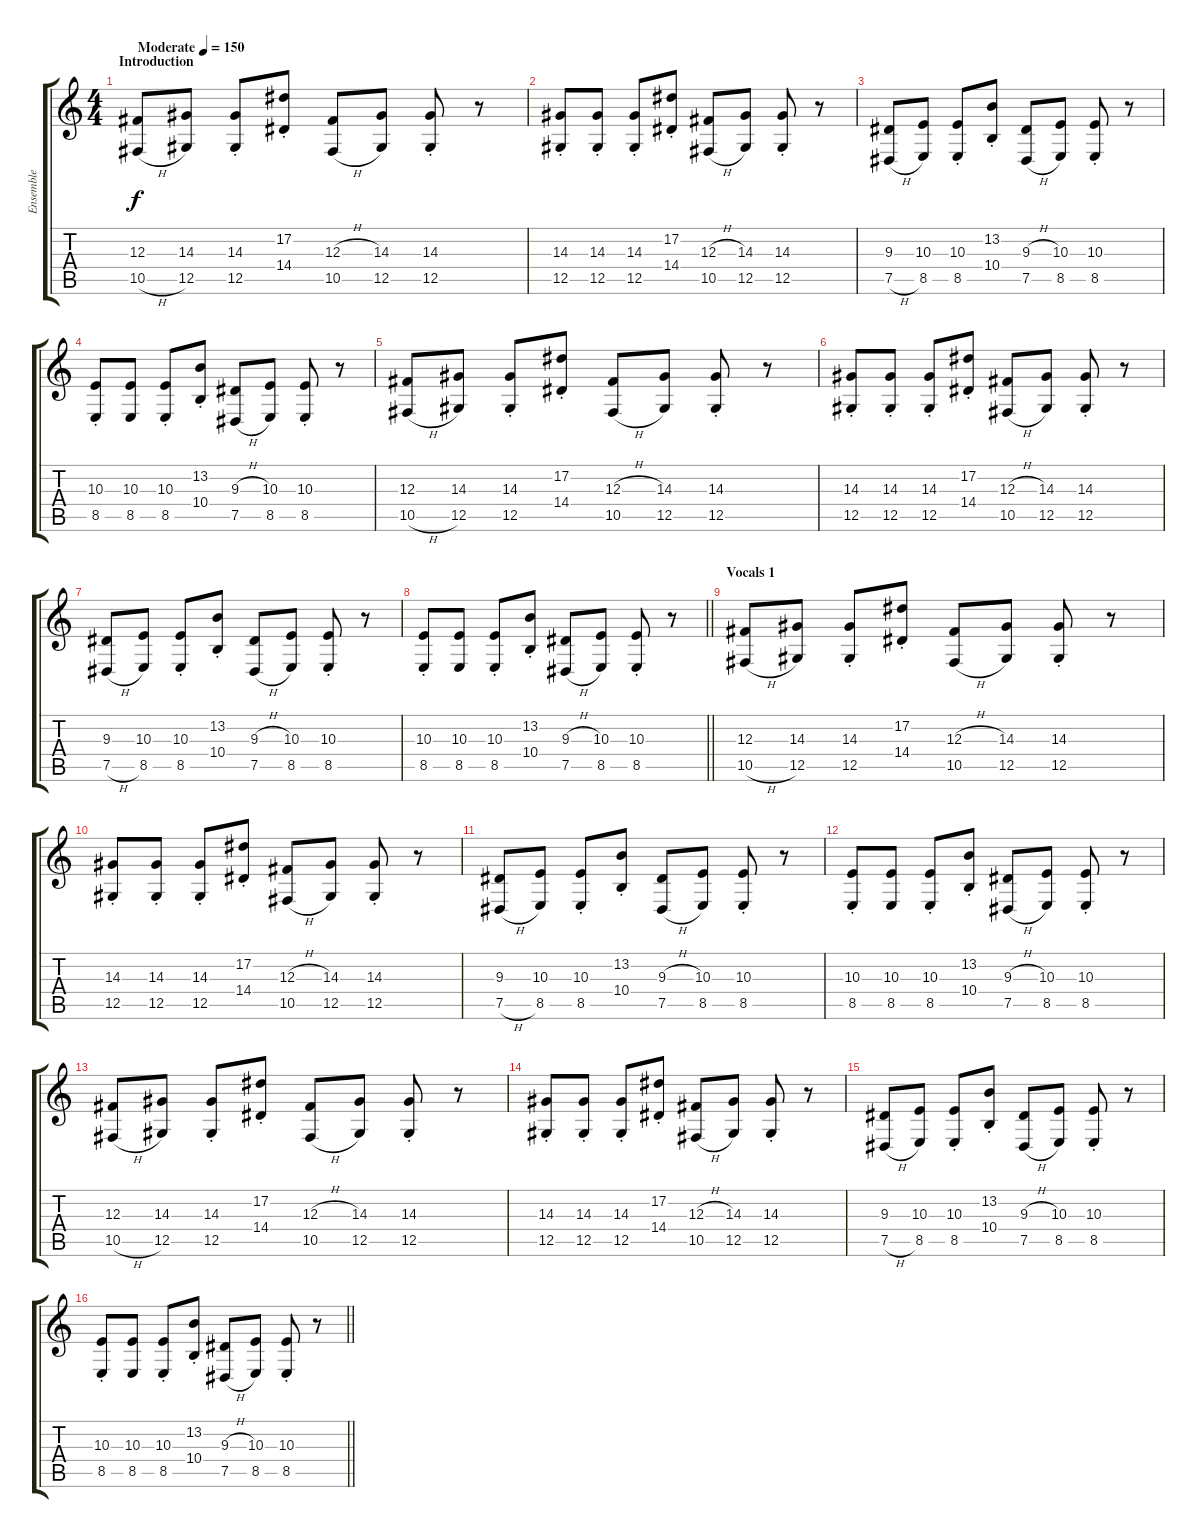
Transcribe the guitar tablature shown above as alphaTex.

\track ("Ensemble" "Ensemble") {instrument stringensemble1}
\staff {score tabs}
\tuning (Eb4 Bb3 Gb3 Db3 Ab2 Db2) {hide}
\ts (4 4)
\section ("" "Introduction")
\tempo (150 "Moderate")
\clef g2
\ks c
(12.3 10.5{h}).8{dy f instrument stringensemble1} (14.3 12.5).8 (14.3{st} 12.5{st}).8 (17.2 14.4{st}).8 (12.3{h} 10.5{h}).8 (14.3 12.5).8 (14.3{st} 12.5{st}).8 r.8 |
(14.3{st} 12.5{st}).8 (14.3{st} 12.5{st}).8 (14.3{st} 12.5{st}).8 (17.2 14.4{st}).8 (12.3{h} 10.5{h}).8 (14.3 12.5).8 (14.3{st} 12.5{st}).8 r.8 |
(9.3 7.5{h}).8 (10.3 8.5).8 (10.3{st} 8.5{st}).8 (13.2 10.4{st}).8 (9.3{h} 7.5{h}).8 (10.3 8.5).8 (10.3{st} 8.5{st}).8 r.8 |
(10.3{st} 8.5{st}).8 (10.3 8.5).8 (10.3{st} 8.5{st}).8 (13.2 10.4{st}).8 (9.3{h} 7.5{h}).8 (10.3 8.5).8 (10.3{st} 8.5{st}).8 r.8 |
(12.3 10.5{h}).8 (14.3 12.5).8 (14.3{st} 12.5{st}).8 (17.2 14.4{st}).8 (12.3{h} 10.5{h}).8 (14.3 12.5).8 (14.3{st} 12.5{st}).8 r.8 |
(14.3{st} 12.5{st}).8 (14.3{st} 12.5{st}).8 (14.3{st} 12.5{st}).8 (17.2 14.4{st}).8 (12.3{h} 10.5{h}).8 (14.3 12.5).8 (14.3{st} 12.5{st}).8 r.8 |
(9.3 7.5{h}).8 (10.3 8.5).8 (10.3{st} 8.5{st}).8 (13.2 10.4{st}).8 (9.3{h} 7.5{h}).8 (10.3 8.5).8 (10.3{st} 8.5{st}).8 r.8 |
\barLineRight lightlight
(10.3{st} 8.5{st}).8 (10.3 8.5).8 (10.3{st} 8.5{st}).8 (13.2 10.4{st}).8 (9.3{h} 7.5{h}).8 (10.3 8.5).8 (10.3{st} 8.5{st}).8 r.8 |
\section ("" "Vocals 1")
(12.3 10.5{h}).8 (14.3 12.5).8 (14.3{st} 12.5{st}).8 (17.2 14.4{st}).8 (12.3{h} 10.5{h}).8 (14.3 12.5).8 (14.3{st} 12.5{st}).8 r.8 |
(14.3{st} 12.5{st}).8 (14.3{st} 12.5{st}).8 (14.3{st} 12.5{st}).8 (17.2 14.4{st}).8 (12.3{h} 10.5{h}).8 (14.3 12.5).8 (14.3{st} 12.5{st}).8 r.8 |
(9.3 7.5{h}).8 (10.3 8.5).8 (10.3{st} 8.5{st}).8 (13.2 10.4{st}).8 (9.3{h} 7.5{h}).8 (10.3 8.5).8 (10.3{st} 8.5{st}).8 r.8 |
(10.3{st} 8.5{st}).8 (10.3 8.5).8 (10.3{st} 8.5{st}).8 (13.2 10.4{st}).8 (9.3{h} 7.5{h}).8 (10.3 8.5).8 (10.3{st} 8.5{st}).8 r.8 |
(12.3 10.5{h}).8 (14.3 12.5).8 (14.3{st} 12.5{st}).8 (17.2 14.4{st}).8 (12.3{h} 10.5{h}).8 (14.3 12.5).8 (14.3{st} 12.5{st}).8 r.8 |
(14.3{st} 12.5{st}).8 (14.3{st} 12.5{st}).8 (14.3{st} 12.5{st}).8 (17.2 14.4{st}).8 (12.3{h} 10.5{h}).8 (14.3 12.5).8 (14.3{st} 12.5{st}).8 r.8 |
(9.3 7.5{h}).8 (10.3 8.5).8 (10.3{st} 8.5{st}).8 (13.2 10.4{st}).8 (9.3{h} 7.5{h}).8 (10.3 8.5).8 (10.3{st} 8.5{st}).8 r.8 |
\barLineRight lightlight
(10.3{st} 8.5{st}).8 (10.3 8.5).8 (10.3{st} 8.5{st}).8 (13.2 10.4{st}).8 (9.3{h} 7.5{h}).8 (10.3 8.5).8 (10.3{st} 8.5{st}).8 r.8
